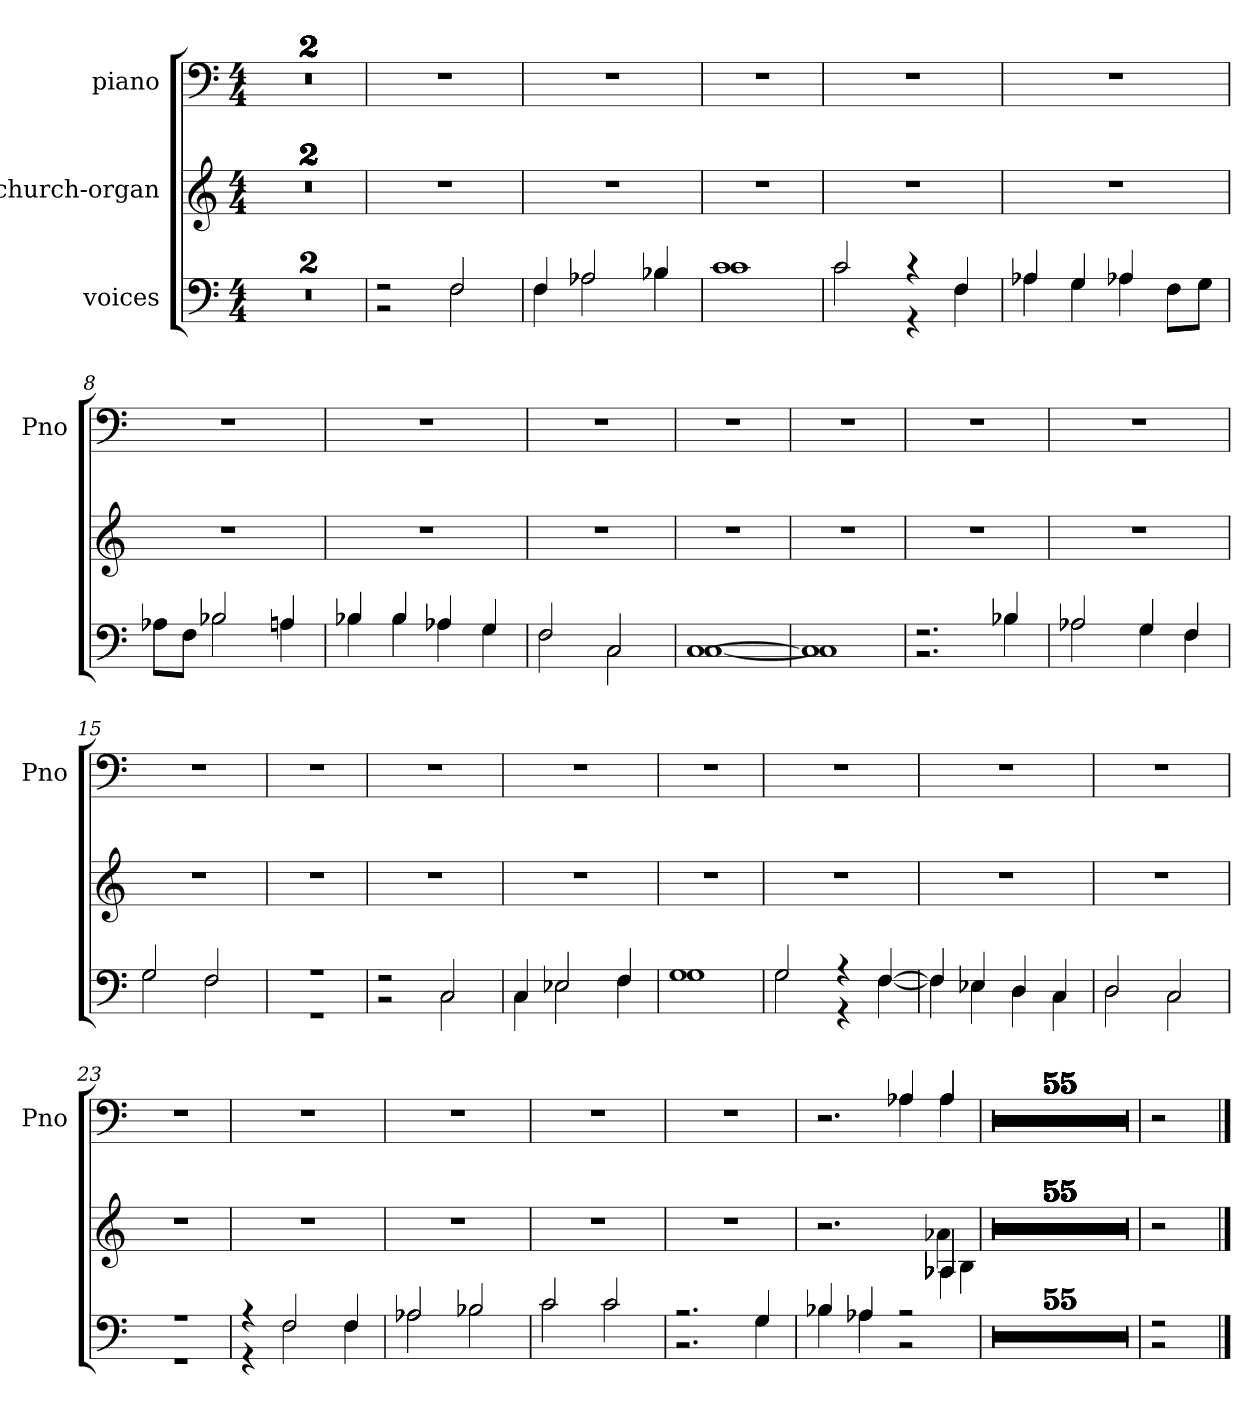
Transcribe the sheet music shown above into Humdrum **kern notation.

**kern	**kern	**kern
*part3	*part2	*part1
*staff3	*staff2	*staff1
*I"voices	*I"church-organ	*I"piano
*	*	*I'Pno
*clefF4	*clefG2	*clefF4
*k[]	*k[]	*k[]
*C:	*C:	*C:
*M4/4	*M4/4	*M4/4
*MM120	*MM120	*MM120
=1	=1	=1
*^	*^	*^
*	*	*	*^	*	*^
*	*	*	*	*^	*	*	*^
*	*	*	*	*	*^	*	*	*	*^
*	*	*	*	*	*	*^	*	*	*	*	*^
*	*	*	*	*	*	*	*^	*	*	*	*	*	*
*	*	*	*	*	*	*	*	*^	*	*	*	*	*	*
1r	1r	1r	1r	1r	1r	1r	1r	1r	1r	1r	1r	1r	1r	1r	1r
=2	=2	=2	=2	=2	=2	=2	=2	=2	=2	=2	=2	=2	=2	=2	=2
1r	1r	1r	1r	1r	1r	1r	1r	1r	1r	1r	1r	1r	1r	1r	1r
=3	=3	=3	=3	=3	=3	=3	=3	=3	=3	=3	=3	=3	=3	=3	=3
2r	2r	1r	1r	1r	1r	1r	1r	1r	1r	1r	1r	1r	1r	1r	1r
2F	2F	.	.	.	.	.	.	.	.	.	.	.	.	.	.
=4	=4	=4	=4	=4	=4	=4	=4	=4	=4	=4	=4	=4	=4	=4	=4
4F	4F	1r	1r	1r	1r	1r	1r	1r	1r	1r	1r	1r	1r	1r	1r
2A-X	2A-X	.	.	.	.	.	.	.	.	.	.	.	.	.	.
4B-X	4B-X	.	.	.	.	.	.	.	.	.	.	.	.	.	.
=5	=5	=5	=5	=5	=5	=5	=5	=5	=5	=5	=5	=5	=5	=5	=5
1c	1c	1r	1r	1r	1r	1r	1r	1r	1r	1r	1r	1r	1r	1r	1r
=6	=6	=6	=6	=6	=6	=6	=6	=6	=6	=6	=6	=6	=6	=6	=6
2c	2c	1r	1r	1r	1r	1r	1r	1r	1r	1r	1r	1r	1r	1r	1r
4r	4r	.	.	.	.	.	.	.	.	.	.	.	.	.	.
4F	4F	.	.	.	.	.	.	.	.	.	.	.	.	.	.
=7	=7	=7	=7	=7	=7	=7	=7	=7	=7	=7	=7	=7	=7	=7	=7
4A-X	4A-X	1r	1r	1r	1r	1r	1r	1r	1r	1r	1r	1r	1r	1r	1r
4G	4G	.	.	.	.	.	.	.	.	.	.	.	.	.	.
4A-X	4A-X	.	.	.	.	.	.	.	.	.	.	.	.	.	.
8F\L	8F\L	.	.	.	.	.	.	.	.	.	.	.	.	.	.
8G\J	8G\J	.	.	.	.	.	.	.	.	.	.	.	.	.	.
=8	=8	=8	=8	=8	=8	=8	=8	=8	=8	=8	=8	=8	=8	=8	=8
8A-X\L	8A-X\L	1r	1r	1r	1r	1r	1r	1r	1r	1r	1r	1r	1r	1r	1r
8F\J	8F\J	.	.	.	.	.	.	.	.	.	.	.	.	.	.
2B-X	2B-X	.	.	.	.	.	.	.	.	.	.	.	.	.	.
4An	4An	.	.	.	.	.	.	.	.	.	.	.	.	.	.
=9	=9	=9	=9	=9	=9	=9	=9	=9	=9	=9	=9	=9	=9	=9	=9
4B-X	4B-X	1r	1r	1r	1r	1r	1r	1r	1r	1r	1r	1r	1r	1r	1r
4B-	4B-	.	.	.	.	.	.	.	.	.	.	.	.	.	.
4A-X	4A-X	.	.	.	.	.	.	.	.	.	.	.	.	.	.
4G	4G	.	.	.	.	.	.	.	.	.	.	.	.	.	.
=10	=10	=10	=10	=10	=10	=10	=10	=10	=10	=10	=10	=10	=10	=10	=10
2F	2F	1r	1r	1r	1r	1r	1r	1r	1r	1r	1r	1r	1r	1r	1r
2C	2C	.	.	.	.	.	.	.	.	.	.	.	.	.	.
=11	=11	=11	=11	=11	=11	=11	=11	=11	=11	=11	=11	=11	=11	=11	=11
[1C	[1C	1r	1r	1r	1r	1r	1r	1r	1r	1r	1r	1r	1r	1r	1r
=12	=12	=12	=12	=12	=12	=12	=12	=12	=12	=12	=12	=12	=12	=12	=12
1C]	1C]	1r	1r	1r	1r	1r	1r	1r	1r	1r	1r	1r	1r	1r	1r
=13	=13	=13	=13	=13	=13	=13	=13	=13	=13	=13	=13	=13	=13	=13	=13
2.r	2.r	1r	1r	1r	1r	1r	1r	1r	1r	1r	1r	1r	1r	1r	1r
4B-X	4B-	.	.	.	.	.	.	.	.	.	.	.	.	.	.
=14	=14	=14	=14	=14	=14	=14	=14	=14	=14	=14	=14	=14	=14	=14	=14
2A-X	2A-X	1r	1r	1r	1r	1r	1r	1r	1r	1r	1r	1r	1r	1r	1r
4G	4G	.	.	.	.	.	.	.	.	.	.	.	.	.	.
4F	4F	.	.	.	.	.	.	.	.	.	.	.	.	.	.
=15	=15	=15	=15	=15	=15	=15	=15	=15	=15	=15	=15	=15	=15	=15	=15
2G	2G	1r	1r	1r	1r	1r	1r	1r	1r	1r	1r	1r	1r	1r	1r
2F	2F	.	.	.	.	.	.	.	.	.	.	.	.	.	.
=16	=16	=16	=16	=16	=16	=16	=16	=16	=16	=16	=16	=16	=16	=16	=16
1r	1r	1r	1r	1r	1r	1r	1r	1r	1r	1r	1r	1r	1r	1r	1r
=17	=17	=17	=17	=17	=17	=17	=17	=17	=17	=17	=17	=17	=17	=17	=17
2r	2r	1r	1r	1r	1r	1r	1r	1r	1r	1r	1r	1r	1r	1r	1r
2C	2C	.	.	.	.	.	.	.	.	.	.	.	.	.	.
=18	=18	=18	=18	=18	=18	=18	=18	=18	=18	=18	=18	=18	=18	=18	=18
4C	4C	1r	1r	1r	1r	1r	1r	1r	1r	1r	1r	1r	1r	1r	1r
2E-X	2E-X	.	.	.	.	.	.	.	.	.	.	.	.	.	.
4F	4F	.	.	.	.	.	.	.	.	.	.	.	.	.	.
=19	=19	=19	=19	=19	=19	=19	=19	=19	=19	=19	=19	=19	=19	=19	=19
1G	1G	1r	1r	1r	1r	1r	1r	1r	1r	1r	1r	1r	1r	1r	1r
=20	=20	=20	=20	=20	=20	=20	=20	=20	=20	=20	=20	=20	=20	=20	=20
2G	2G	1r	1r	1r	1r	1r	1r	1r	1r	1r	1r	1r	1r	1r	1r
4r	4r	.	.	.	.	.	.	.	.	.	.	.	.	.	.
[4F	[4F	.	.	.	.	.	.	.	.	.	.	.	.	.	.
=21	=21	=21	=21	=21	=21	=21	=21	=21	=21	=21	=21	=21	=21	=21	=21
4F]	4F]	1r	1r	1r	1r	1r	1r	1r	1r	1r	1r	1r	1r	1r	1r
4E-X	4E-X	.	.	.	.	.	.	.	.	.	.	.	.	.	.
4D	4D	.	.	.	.	.	.	.	.	.	.	.	.	.	.
4C	4C	.	.	.	.	.	.	.	.	.	.	.	.	.	.
=22	=22	=22	=22	=22	=22	=22	=22	=22	=22	=22	=22	=22	=22	=22	=22
2D	2D	1r	1r	1r	1r	1r	1r	1r	1r	1r	1r	1r	1r	1r	1r
2C	2C	.	.	.	.	.	.	.	.	.	.	.	.	.	.
=23	=23	=23	=23	=23	=23	=23	=23	=23	=23	=23	=23	=23	=23	=23	=23
1r	1r	1r	1r	1r	1r	1r	1r	1r	1r	1r	1r	1r	1r	1r	1r
=24	=24	=24	=24	=24	=24	=24	=24	=24	=24	=24	=24	=24	=24	=24	=24
4r	4r	1r	1r	1r	1r	1r	1r	1r	1r	1r	1r	1r	1r	1r	1r
2F	2F	.	.	.	.	.	.	.	.	.	.	.	.	.	.
4F	4F	.	.	.	.	.	.	.	.	.	.	.	.	.	.
=25	=25	=25	=25	=25	=25	=25	=25	=25	=25	=25	=25	=25	=25	=25	=25
2A-X	2A-X	1r	1r	1r	1r	1r	1r	1r	1r	1r	1r	1r	1r	1r	1r
2B-X	2B-X	.	.	.	.	.	.	.	.	.	.	.	.	.	.
=26	=26	=26	=26	=26	=26	=26	=26	=26	=26	=26	=26	=26	=26	=26	=26
2c	2c	1r	1r	1r	1r	1r	1r	1r	1r	1r	1r	1r	1r	1r	1r
2c	2c	.	.	.	.	.	.	.	.	.	.	.	.	.	.
=27	=27	=27	=27	=27	=27	=27	=27	=27	=27	=27	=27	=27	=27	=27	=27
2.r	2.r	1r	1r	1r	1r	1r	1r	1r	1r	1r	1r	1r	1r	1r	1r
4G	4G	.	.	.	.	.	.	.	.	.	.	.	.	.	.
=28	=28	=28	=28	=28	=28	=28	=28	=28	=28	=28	=28	=28	=28	=28	=28
4B-X	4B-X	2.r	2.r	2.r	2.r	2.r	2.r	2.r	2.r	2r	2r	2r	2.r	2.r	2.r
4A-X	4A-X	.	.	.	.	.	.	.	.	.	.	.	.	.	.
2r	2r	.	.	.	.	.	.	.	.	4A-X	4A-	4A-	.	.	.
.	.	4A-X	4A-	4A-	4A-	4A-	4B	4A-X	4a-X	4A-	4A-	4A-	4A-	4A-	4A-
=29	=29	=29	=29	=29	=29	=29	=29	=29	=29	=29	=29	=29	=29	=29	=29
1r	1r	1r	1r	1r	1r	1r	1r	1r	1r	1r	1r	1r	1r	1r	1r
=30	=30	=30	=30	=30	=30	=30	=30	=30	=30	=30	=30	=30	=30	=30	=30
1r	1r	1r	1r	1r	1r	1r	1r	1r	1r	1r	1r	1r	1r	1r	1r
=31	=31	=31	=31	=31	=31	=31	=31	=31	=31	=31	=31	=31	=31	=31	=31
1r	1r	1r	1r	1r	1r	1r	1r	1r	1r	1r	1r	1r	1r	1r	1r
=32	=32	=32	=32	=32	=32	=32	=32	=32	=32	=32	=32	=32	=32	=32	=32
1r	1r	1r	1r	1r	1r	1r	1r	1r	1r	1r	1r	1r	1r	1r	1r
=33	=33	=33	=33	=33	=33	=33	=33	=33	=33	=33	=33	=33	=33	=33	=33
1r	1r	1r	1r	1r	1r	1r	1r	1r	1r	1r	1r	1r	1r	1r	1r
=34	=34	=34	=34	=34	=34	=34	=34	=34	=34	=34	=34	=34	=34	=34	=34
1r	1r	1r	1r	1r	1r	1r	1r	1r	1r	1r	1r	1r	1r	1r	1r
=35	=35	=35	=35	=35	=35	=35	=35	=35	=35	=35	=35	=35	=35	=35	=35
1r	1r	1r	1r	1r	1r	1r	1r	1r	1r	1r	1r	1r	1r	1r	1r
=36	=36	=36	=36	=36	=36	=36	=36	=36	=36	=36	=36	=36	=36	=36	=36
1r	1r	1r	1r	1r	1r	1r	1r	1r	1r	1r	1r	1r	1r	1r	1r
=37	=37	=37	=37	=37	=37	=37	=37	=37	=37	=37	=37	=37	=37	=37	=37
1r	1r	1r	1r	1r	1r	1r	1r	1r	1r	1r	1r	1r	1r	1r	1r
=38	=38	=38	=38	=38	=38	=38	=38	=38	=38	=38	=38	=38	=38	=38	=38
1r	1r	1r	1r	1r	1r	1r	1r	1r	1r	1r	1r	1r	1r	1r	1r
=39	=39	=39	=39	=39	=39	=39	=39	=39	=39	=39	=39	=39	=39	=39	=39
1r	1r	1r	1r	1r	1r	1r	1r	1r	1r	1r	1r	1r	1r	1r	1r
=40	=40	=40	=40	=40	=40	=40	=40	=40	=40	=40	=40	=40	=40	=40	=40
1r	1r	1r	1r	1r	1r	1r	1r	1r	1r	1r	1r	1r	1r	1r	1r
=41	=41	=41	=41	=41	=41	=41	=41	=41	=41	=41	=41	=41	=41	=41	=41
1r	1r	1r	1r	1r	1r	1r	1r	1r	1r	1r	1r	1r	1r	1r	1r
=42	=42	=42	=42	=42	=42	=42	=42	=42	=42	=42	=42	=42	=42	=42	=42
1r	1r	1r	1r	1r	1r	1r	1r	1r	1r	1r	1r	1r	1r	1r	1r
=43	=43	=43	=43	=43	=43	=43	=43	=43	=43	=43	=43	=43	=43	=43	=43
1r	1r	1r	1r	1r	1r	1r	1r	1r	1r	1r	1r	1r	1r	1r	1r
=44	=44	=44	=44	=44	=44	=44	=44	=44	=44	=44	=44	=44	=44	=44	=44
1r	1r	1r	1r	1r	1r	1r	1r	1r	1r	1r	1r	1r	1r	1r	1r
=45	=45	=45	=45	=45	=45	=45	=45	=45	=45	=45	=45	=45	=45	=45	=45
1r	1r	1r	1r	1r	1r	1r	1r	1r	1r	1r	1r	1r	1r	1r	1r
=46	=46	=46	=46	=46	=46	=46	=46	=46	=46	=46	=46	=46	=46	=46	=46
1r	1r	1r	1r	1r	1r	1r	1r	1r	1r	1r	1r	1r	1r	1r	1r
=47	=47	=47	=47	=47	=47	=47	=47	=47	=47	=47	=47	=47	=47	=47	=47
1r	1r	1r	1r	1r	1r	1r	1r	1r	1r	1r	1r	1r	1r	1r	1r
=48	=48	=48	=48	=48	=48	=48	=48	=48	=48	=48	=48	=48	=48	=48	=48
1r	1r	1r	1r	1r	1r	1r	1r	1r	1r	1r	1r	1r	1r	1r	1r
=49	=49	=49	=49	=49	=49	=49	=49	=49	=49	=49	=49	=49	=49	=49	=49
1r	1r	1r	1r	1r	1r	1r	1r	1r	1r	1r	1r	1r	1r	1r	1r
=50	=50	=50	=50	=50	=50	=50	=50	=50	=50	=50	=50	=50	=50	=50	=50
1r	1r	1r	1r	1r	1r	1r	1r	1r	1r	1r	1r	1r	1r	1r	1r
=51	=51	=51	=51	=51	=51	=51	=51	=51	=51	=51	=51	=51	=51	=51	=51
1r	1r	1r	1r	1r	1r	1r	1r	1r	1r	1r	1r	1r	1r	1r	1r
=52	=52	=52	=52	=52	=52	=52	=52	=52	=52	=52	=52	=52	=52	=52	=52
1r	1r	1r	1r	1r	1r	1r	1r	1r	1r	1r	1r	1r	1r	1r	1r
=53	=53	=53	=53	=53	=53	=53	=53	=53	=53	=53	=53	=53	=53	=53	=53
1r	1r	1r	1r	1r	1r	1r	1r	1r	1r	1r	1r	1r	1r	1r	1r
=54	=54	=54	=54	=54	=54	=54	=54	=54	=54	=54	=54	=54	=54	=54	=54
1r	1r	1r	1r	1r	1r	1r	1r	1r	1r	1r	1r	1r	1r	1r	1r
=55	=55	=55	=55	=55	=55	=55	=55	=55	=55	=55	=55	=55	=55	=55	=55
1r	1r	1r	1r	1r	1r	1r	1r	1r	1r	1r	1r	1r	1r	1r	1r
=56	=56	=56	=56	=56	=56	=56	=56	=56	=56	=56	=56	=56	=56	=56	=56
1r	1r	1r	1r	1r	1r	1r	1r	1r	1r	1r	1r	1r	1r	1r	1r
=57	=57	=57	=57	=57	=57	=57	=57	=57	=57	=57	=57	=57	=57	=57	=57
1r	1r	1r	1r	1r	1r	1r	1r	1r	1r	1r	1r	1r	1r	1r	1r
=58	=58	=58	=58	=58	=58	=58	=58	=58	=58	=58	=58	=58	=58	=58	=58
1r	1r	1r	1r	1r	1r	1r	1r	1r	1r	1r	1r	1r	1r	1r	1r
=59	=59	=59	=59	=59	=59	=59	=59	=59	=59	=59	=59	=59	=59	=59	=59
1r	1r	1r	1r	1r	1r	1r	1r	1r	1r	1r	1r	1r	1r	1r	1r
=60	=60	=60	=60	=60	=60	=60	=60	=60	=60	=60	=60	=60	=60	=60	=60
1r	1r	1r	1r	1r	1r	1r	1r	1r	1r	1r	1r	1r	1r	1r	1r
=61	=61	=61	=61	=61	=61	=61	=61	=61	=61	=61	=61	=61	=61	=61	=61
1r	1r	1r	1r	1r	1r	1r	1r	1r	1r	1r	1r	1r	1r	1r	1r
=62	=62	=62	=62	=62	=62	=62	=62	=62	=62	=62	=62	=62	=62	=62	=62
1r	1r	1r	1r	1r	1r	1r	1r	1r	1r	1r	1r	1r	1r	1r	1r
=63	=63	=63	=63	=63	=63	=63	=63	=63	=63	=63	=63	=63	=63	=63	=63
1r	1r	1r	1r	1r	1r	1r	1r	1r	1r	1r	1r	1r	1r	1r	1r
=64	=64	=64	=64	=64	=64	=64	=64	=64	=64	=64	=64	=64	=64	=64	=64
1r	1r	1r	1r	1r	1r	1r	1r	1r	1r	1r	1r	1r	1r	1r	1r
=65	=65	=65	=65	=65	=65	=65	=65	=65	=65	=65	=65	=65	=65	=65	=65
1r	1r	1r	1r	1r	1r	1r	1r	1r	1r	1r	1r	1r	1r	1r	1r
=66	=66	=66	=66	=66	=66	=66	=66	=66	=66	=66	=66	=66	=66	=66	=66
1r	1r	1r	1r	1r	1r	1r	1r	1r	1r	1r	1r	1r	1r	1r	1r
=67	=67	=67	=67	=67	=67	=67	=67	=67	=67	=67	=67	=67	=67	=67	=67
1r	1r	1r	1r	1r	1r	1r	1r	1r	1r	1r	1r	1r	1r	1r	1r
=68	=68	=68	=68	=68	=68	=68	=68	=68	=68	=68	=68	=68	=68	=68	=68
1r	1r	1r	1r	1r	1r	1r	1r	1r	1r	1r	1r	1r	1r	1r	1r
=69	=69	=69	=69	=69	=69	=69	=69	=69	=69	=69	=69	=69	=69	=69	=69
1r	1r	1r	1r	1r	1r	1r	1r	1r	1r	1r	1r	1r	1r	1r	1r
=70	=70	=70	=70	=70	=70	=70	=70	=70	=70	=70	=70	=70	=70	=70	=70
1r	1r	1r	1r	1r	1r	1r	1r	1r	1r	1r	1r	1r	1r	1r	1r
=71	=71	=71	=71	=71	=71	=71	=71	=71	=71	=71	=71	=71	=71	=71	=71
1r	1r	1r	1r	1r	1r	1r	1r	1r	1r	1r	1r	1r	1r	1r	1r
=72	=72	=72	=72	=72	=72	=72	=72	=72	=72	=72	=72	=72	=72	=72	=72
1r	1r	1r	1r	1r	1r	1r	1r	1r	1r	1r	1r	1r	1r	1r	1r
=73	=73	=73	=73	=73	=73	=73	=73	=73	=73	=73	=73	=73	=73	=73	=73
1r	1r	1r	1r	1r	1r	1r	1r	1r	1r	1r	1r	1r	1r	1r	1r
=74	=74	=74	=74	=74	=74	=74	=74	=74	=74	=74	=74	=74	=74	=74	=74
1r	1r	1r	1r	1r	1r	1r	1r	1r	1r	1r	1r	1r	1r	1r	1r
=75	=75	=75	=75	=75	=75	=75	=75	=75	=75	=75	=75	=75	=75	=75	=75
1r	1r	1r	1r	1r	1r	1r	1r	1r	1r	1r	1r	1r	1r	1r	1r
=76	=76	=76	=76	=76	=76	=76	=76	=76	=76	=76	=76	=76	=76	=76	=76
1r	1r	1r	1r	1r	1r	1r	1r	1r	1r	1r	1r	1r	1r	1r	1r
=77	=77	=77	=77	=77	=77	=77	=77	=77	=77	=77	=77	=77	=77	=77	=77
1r	1r	1r	1r	1r	1r	1r	1r	1r	1r	1r	1r	1r	1r	1r	1r
=78	=78	=78	=78	=78	=78	=78	=78	=78	=78	=78	=78	=78	=78	=78	=78
1r	1r	1r	1r	1r	1r	1r	1r	1r	1r	1r	1r	1r	1r	1r	1r
=79	=79	=79	=79	=79	=79	=79	=79	=79	=79	=79	=79	=79	=79	=79	=79
1r	1r	1r	1r	1r	1r	1r	1r	1r	1r	1r	1r	1r	1r	1r	1r
=80	=80	=80	=80	=80	=80	=80	=80	=80	=80	=80	=80	=80	=80	=80	=80
1r	1r	1r	1r	1r	1r	1r	1r	1r	1r	1r	1r	1r	1r	1r	1r
=81	=81	=81	=81	=81	=81	=81	=81	=81	=81	=81	=81	=81	=81	=81	=81
1r	1r	1r	1r	1r	1r	1r	1r	1r	1r	1r	1r	1r	1r	1r	1r
=82	=82	=82	=82	=82	=82	=82	=82	=82	=82	=82	=82	=82	=82	=82	=82
1r	1r	1r	1r	1r	1r	1r	1r	1r	1r	1r	1r	1r	1r	1r	1r
=83	=83	=83	=83	=83	=83	=83	=83	=83	=83	=83	=83	=83	=83	=83	=83
1r	1r	1r	1r	1r	1r	1r	1r	1r	1r	1r	1r	1r	1r	1r	1r
=84	=84	=84	=84	=84	=84	=84	=84	=84	=84	=84	=84	=84	=84	=84	=84
2r	2r	2r	2r	2r	2r	2r	2r	2r	2r	2r	2r	2r	2r	2r	2r
*v	*v	*	*	*	*	*	*	*	*	*v	*v	*v	*v	*v	*v
*	*v	*v	*v	*v	*v	*v	*v	*v	*
==	==	==
*-	*-	*-
